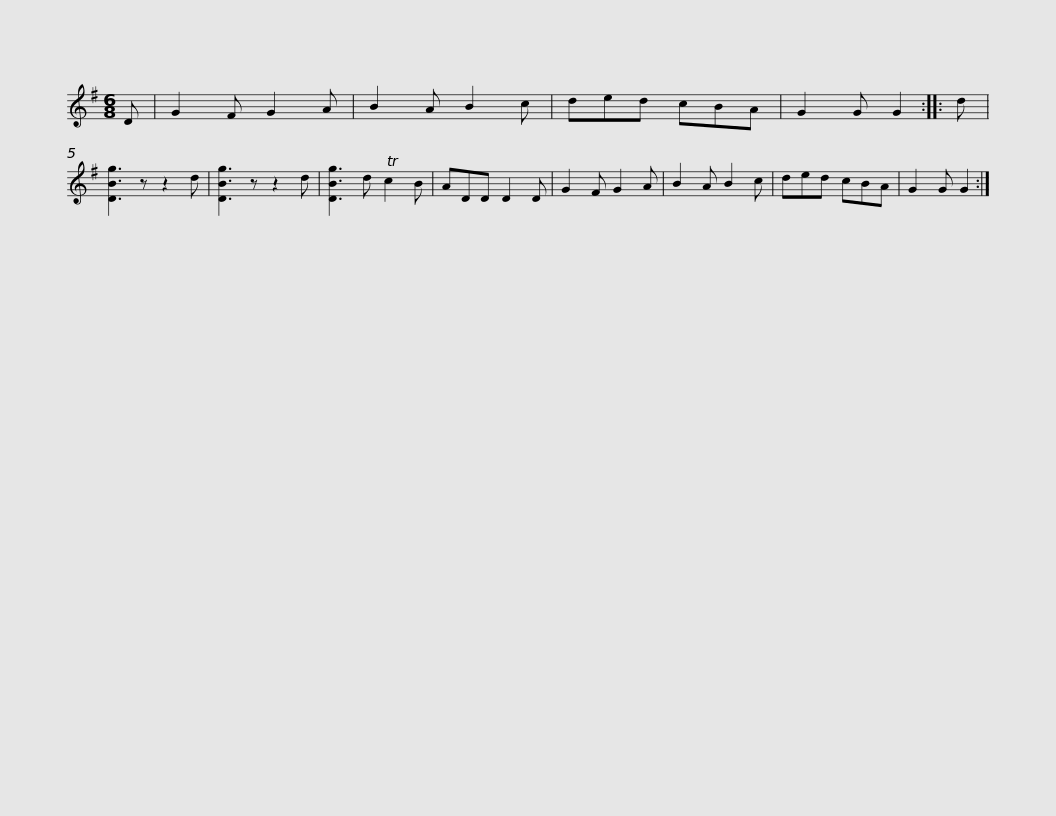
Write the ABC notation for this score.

X:1
L:1/8
M:6/8
I:linebreak $
K:G
V:1 treble
V:1
 D | G2 F G2 A | B2 A B2 c | ded cBA | G2 G G2 :: %5
 d | [DBg]3 z z2 d | [DBg]3 z z2 d | [DBg]3 d Tc2 B | ADD D2 D |$ %10
 G2 F G2 A | B2 A B2 c | ded cBA | G2 G G2 :| %14
